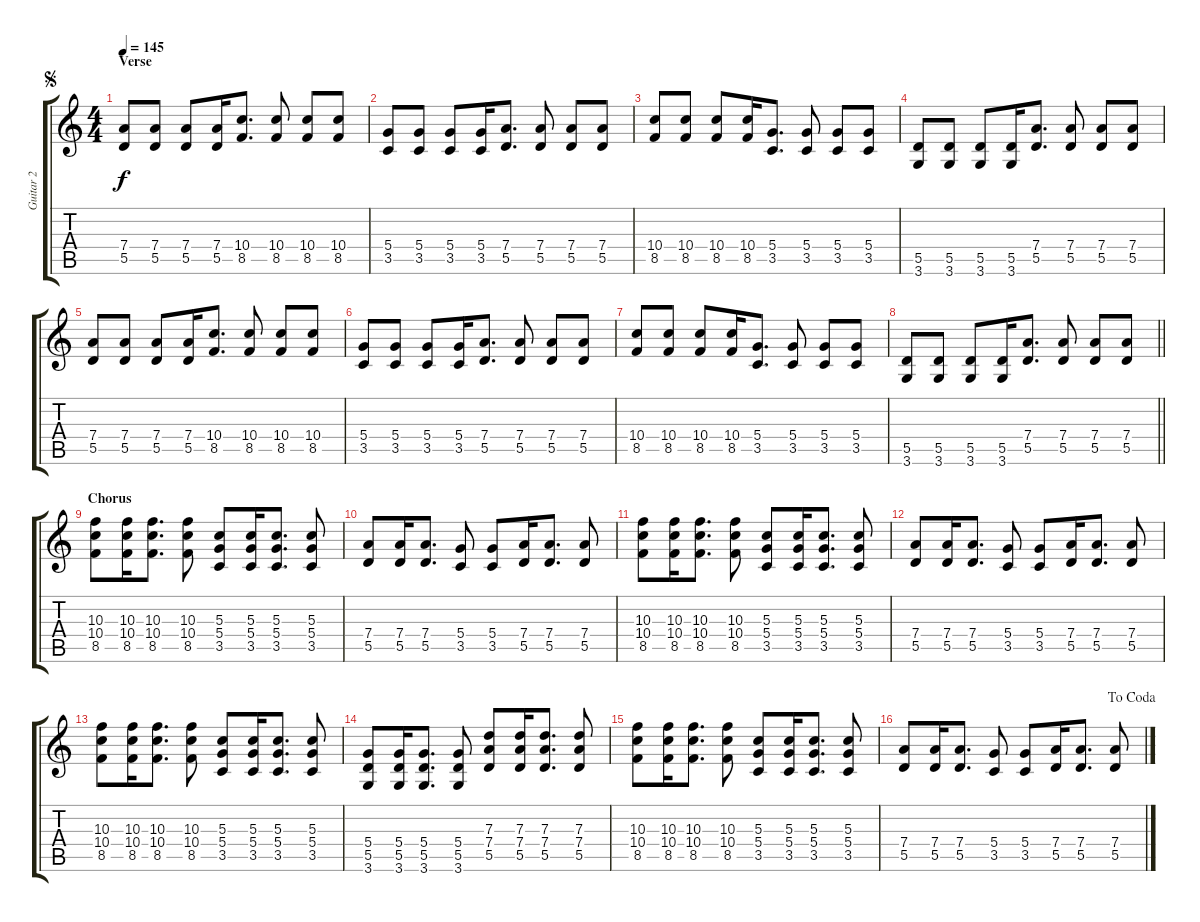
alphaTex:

\track ("Guitar 2" "Guitar 2") {instrument distortionguitar}
\staff {score tabs}
\tuning (E4 B3 G3 D3 A2 E2) {hide}
\ts (4 4)
\section ("" "Verse")
\jump segno
\tempo 145
\clef g2
\ks c
(7.4 5.5).8{dy f} (7.4 5.5).8 (7.4 5.5).8 (7.4 5.5).16 (10.4 8.5).8{d} (10.4 8.5).8 (10.4 8.5).8 (10.4 8.5).8 |
(5.4 3.5).8 (5.4 3.5).8 (5.4 3.5).8 (5.4 3.5).16 (7.4 5.5).8{d} (7.4 5.5).8 (7.4 5.5).8 (7.4 5.5).8 |
(10.4 8.5).8 (10.4 8.5).8 (10.4 8.5).8 (10.4 8.5).16 (5.4 3.5).8{d} (5.4 3.5).8 (5.4 3.5).8 (5.4 3.5).8 |
(5.5 3.6).8 (5.5 3.6).8 (5.5 3.6).8 (5.5 3.6).16 (7.4 5.5).8{d} (7.4 5.5).8 (7.4 5.5).8 (7.4 5.5).8 |
(7.4 5.5).8 (7.4 5.5).8 (7.4 5.5).8 (7.4 5.5).16 (10.4 8.5).8{d} (10.4 8.5).8 (10.4 8.5).8 (10.4 8.5).8 |
(5.4 3.5).8 (5.4 3.5).8 (5.4 3.5).8 (5.4 3.5).16 (7.4 5.5).8{d} (7.4 5.5).8 (7.4 5.5).8 (7.4 5.5).8 |
(10.4 8.5).8 (10.4 8.5).8 (10.4 8.5).8 (10.4 8.5).16 (5.4 3.5).8{d} (5.4 3.5).8 (5.4 3.5).8 (5.4 3.5).8 |
\barLineRight lightlight
(5.5 3.6).8 (5.5 3.6).8 (5.5 3.6).8 (5.5 3.6).16 (7.4 5.5).8{d} (7.4 5.5).8 (7.4 5.5).8 (7.4 5.5).8 |
\section ("" "Chorus")
(10.3 10.4 8.5).8 (10.3 10.4 8.5).16 (10.3 10.4 8.5).8{d} (10.3 10.4 8.5).8 (5.3 5.4 3.5).8 (5.3 5.4 3.5).16 (5.3 5.4 3.5).8{d} (5.3 5.4 3.5).8 |
(7.4 5.5).8 (7.4 5.5).16 (7.4 5.5).8{d} (5.4 3.5).8 (5.4 3.5).8 (7.4 5.5).16 (7.4 5.5).8{d} (7.4 5.5).8 |
(10.3 10.4 8.5).8 (10.3 10.4 8.5).16 (10.3 10.4 8.5).8{d} (10.3 10.4 8.5).8 (5.3 5.4 3.5).8 (5.3 5.4 3.5).16 (5.3 5.4 3.5).8{d} (5.3 5.4 3.5).8 |
(7.4 5.5).8 (7.4 5.5).16 (7.4 5.5).8{d} (5.4 3.5).8 (5.4 3.5).8 (7.4 5.5).16 (7.4 5.5).8{d} (7.4 5.5).8 |
(10.3 10.4 8.5).8 (10.3 10.4 8.5).16 (10.3 10.4 8.5).8{d} (10.3 10.4 8.5).8 (5.3 5.4 3.5).8 (5.3 5.4 3.5).16 (5.3 5.4 3.5).8{d} (5.3 5.4 3.5).8 |
(5.4 5.5 3.6).8 (5.4 5.5 3.6).16 (5.4 5.5 3.6).8{d} (5.4 5.5 3.6).8 (7.3 7.4 5.5).8 (7.3 7.4 5.5).16 (7.3 7.4 5.5).8{d} (7.3 7.4 5.5).8 |
(10.3 10.4 8.5).8 (10.3 10.4 8.5).16 (10.3 10.4 8.5).8{d} (10.3 10.4 8.5).8 (5.3 5.4 3.5).8 (5.3 5.4 3.5).16 (5.3 5.4 3.5).8{d} (5.3 5.4 3.5).8 |
\jump dacoda
(7.4 5.5).8 (7.4 5.5).16 (7.4 5.5).8{d} (5.4 3.5).8 (5.4 3.5).8 (7.4 5.5).16 (7.4 5.5).8{d} (7.4 5.5).8
